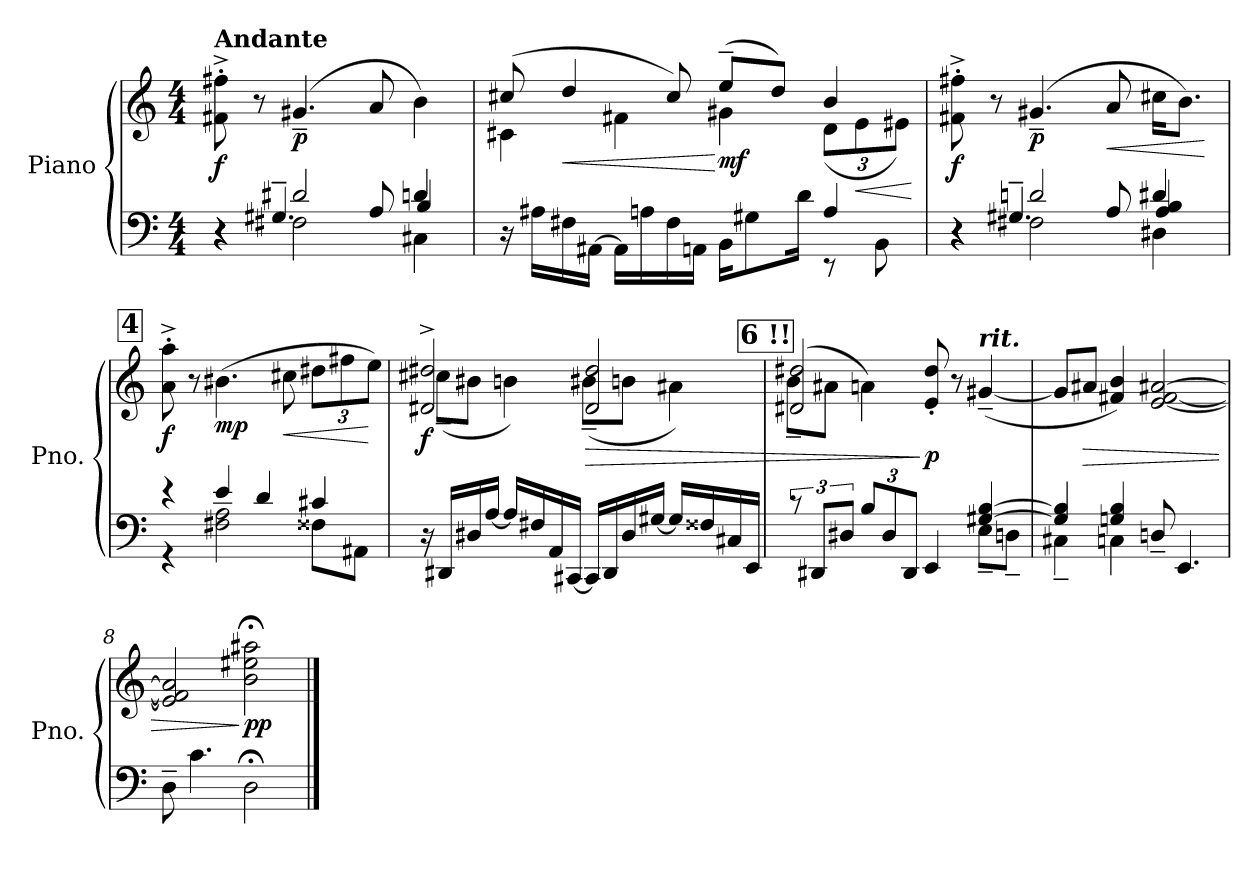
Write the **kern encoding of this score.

**kern	**kern	**dynam
*part1	*part1	*part1
*staff2	*staff1	*staff1/2
*I"Piano	*	*
*I'Pno.	*	*
*clefF4	*clefG2	*
*k[]	*k[]	*
*C:	*C:	*
*M4/4	*M4/4	*
*MM80	*MM80	*
=1	=1	=1
*^	*	*
*	*^	*	*
!	!	!	!LO:TX:a:B:t=Andante	!
!	!	!	!	!LO:DY:b
4r	4r	4r	8f#X\^>'> 8ff#X\^>'>	f
.	.	.	8r	.
!	!	!	!	!LO:DY:b
2d#X/	2F#X\	4.G#X~>/	(>4.g#X~</	p
.	.	8A/	8a/	.
4dn/	4C#X\	4B/	4b\)	.
*	*v	*v	*	*
=2	=2	=2	=2
*	*	*^	*
16r	2.ryy	(8cc#X/	4c#X\	.
16A#X\LL	.	.	.	.
!	!	!	!	!LO:HP:b
16F#X\	.	4dd/	.	<
[<16AA#X\JJ	.	.	.	.
16AA#\LL]	.	.	4f#X\	.
16An\	.	.	.	.
16F#\	.	8cc#/)	.	.
16AAn\JJ	.	.	.	.
!	!	!	!	!LO:DY:n=1:b
16BB\KL	.	(>8ee~>/L	4g#X\	[ mf
8G#X\	.	.	.	.
.	.	8dd/J)	.	.
16d\Jk	.	.	.	.
4A/	8rEE	4b/	(<12d\L	.
!	!	!	!	!LO:HP:b
.	.	.	12e\	<
.	8BB\	.	.	.
.	.	.	12e#X\J)	.
*v	*v	*	*	*
*	*v	*v	*
.	.	[
=3	=3	=3
*^	*	*
*	*^	*	*
!	!	!	!	!LO:DY:b
4r	4r	4r	8f#X\^>'> 8ff#X\^>'>	f
.	.	.	8r	.
!	!	!	!	!LO:DY:b
2dn/	2F#X\	4.G#X~>/	(4.g#X~</	p
!	!	!	!	!LO:HP:b
.	.	8A/	8a/	<
4d#X/	4D#X\	4A/ 4B/	16cc#X\KL	.
.	.	.	8.b\J)	.
*v	*v	*v	*	*
.	.	[
!!LO:LB:g=z
!!LO:REH:place=s1:a:t=4
=4	=4	=4
*^	*	*
!	!	!	!LO:DY:b
4r	4r	8a\^>'> 8aa\^>'>	f
.	.	8r	.
!	!	!	!LO:DY:b
4e/	2F#X\ 2A\	(>4.b#X\	mp
4d/	.	.	.
!	!	!	!LO:HP:b
.	.	8cc#X\	<
4c#X/	8F##X\L	12dd#X\L	.
.	.	12ff#X\	.
.	8AA#X\J	.	.
.	.	12ee\J)	[
*v	*v	*	*
=5	=5	=5
*	*^	*
!	!	!	!LO:DY:b
16r	2d#X/^> 2dd#X/^>	(<8cc#X~<\L	f
16DD#X/LL	.	.	.
16D#X/	.	8b#X\J	.
[16A/JJ	.	.	.
16A/LL]	.	4bn\)	.
16F#X/	.	.	.
16AA/	.	.	.
[16CC#X/JJ	.	.	.
!	!	!	!LO:HP:b
16CC#/LL]	2d#/ 2dd#/	(<8b#X~<\L	>
16DD#/	.	.	.
16D#/	.	8bn\J	.
[16G#X/JJ	.	.	.
16G#/LL]	.	4a#X\)	.
16F##X/	.	.	.
16C#X/	.	.	.
16EE/JJ	.	.	.
!!LO:LB:g=z	!!
!!LO:REH:place=s1:a:t=6	!!
=6	=6	=6	=6
*^	*	*	*
12rc	2.ryy	(<2d#X/ 2dd#X/	8b~<\L	.
12DD#X/L	.	.	.	.
.	.	.	8a#X\J	.
12D#X/J	.	.	.	.
12B/L	.	.	4an\)	.
12D#/	.	.	.	.
12DD#/J	.	.	.	.
!	!	!	!	!LO:DY:n=1:b
4EE/	.	8e/'> 8dd#/'>	2ryy	] p
.	.	8r	.	.
!	!	!LO:TX:a:Bi:t=rit.	!	!
[>4G#X/ [>4B/	8E~<\L	(>[>4g#X~>/	.	.
.	8Dn~<\J	.	.	.
*	*	*v	*v	*
=7	=7	=7	=7
4G#/] 4B/]	4C#X~<\	8g#/L]	.
!	!	!	!LO:HP:b
.	.	8a#X/J	>
4Gn/ 4B/	4Cn\	4f#X/ 4b/)	.
8Dn~</	2ryy	[2e/ [2f#/ [2a#X/	.
4.EE/	.	.	.
*v	*v	*	*
=8	=8	=8
8D~>\	2e/] 2f#/] 2a#/]	.
4.c\	.	.
!	!	!LO:DY:n=1:b
2D;<\	2b\;< 2ee#X\;< 2aa#X\;<	] pp
==	==	==
*-	*-	*-
